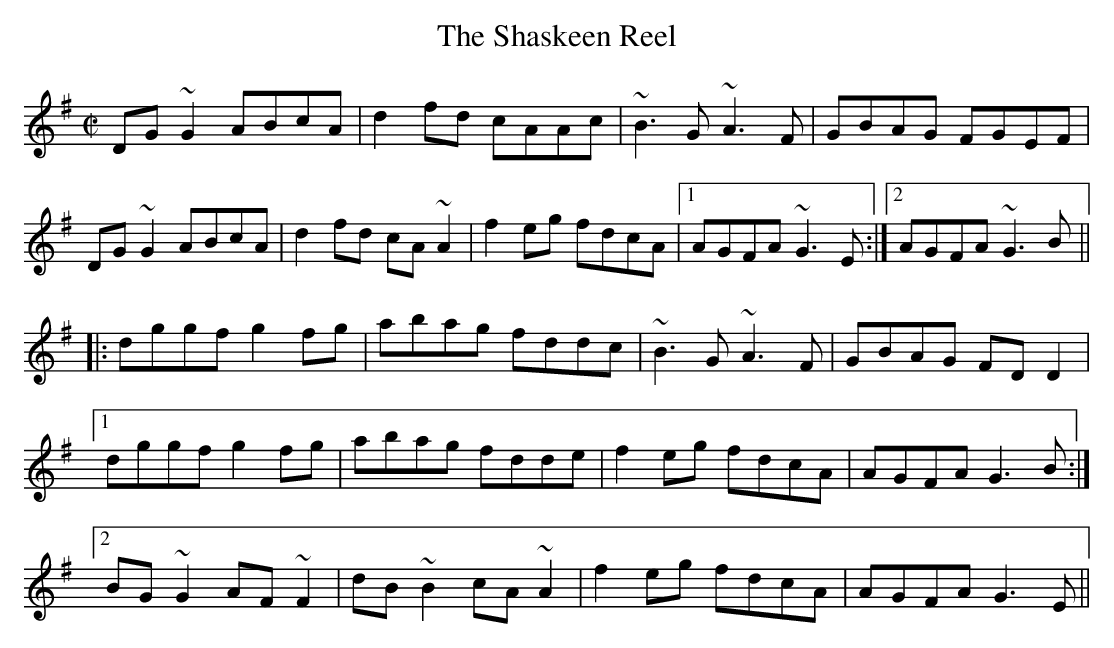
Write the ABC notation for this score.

X:1
T:Shaskeen Reel, The
M:C|
L:1/8
K:G
DG~G2 ABcA|d2fd cAAc|~B3G ~A3F|GBAG FGEF|
DG~G2 ABcA|d2fd cA~A2|f2eg fdcA|1 AGFA ~G3E:|2 AGFA ~G3B||
|:dggf g2fg|abag fddc|~B3G ~A3F|GBAG FDD2|
[1 dggf g2fg|abag fdde|f2eg fdcA|AGFA G3B:|
[2 BG~G2 AF~F2|dB~B2 cA~A2|f2eg fdcA|AGFA G3E||
